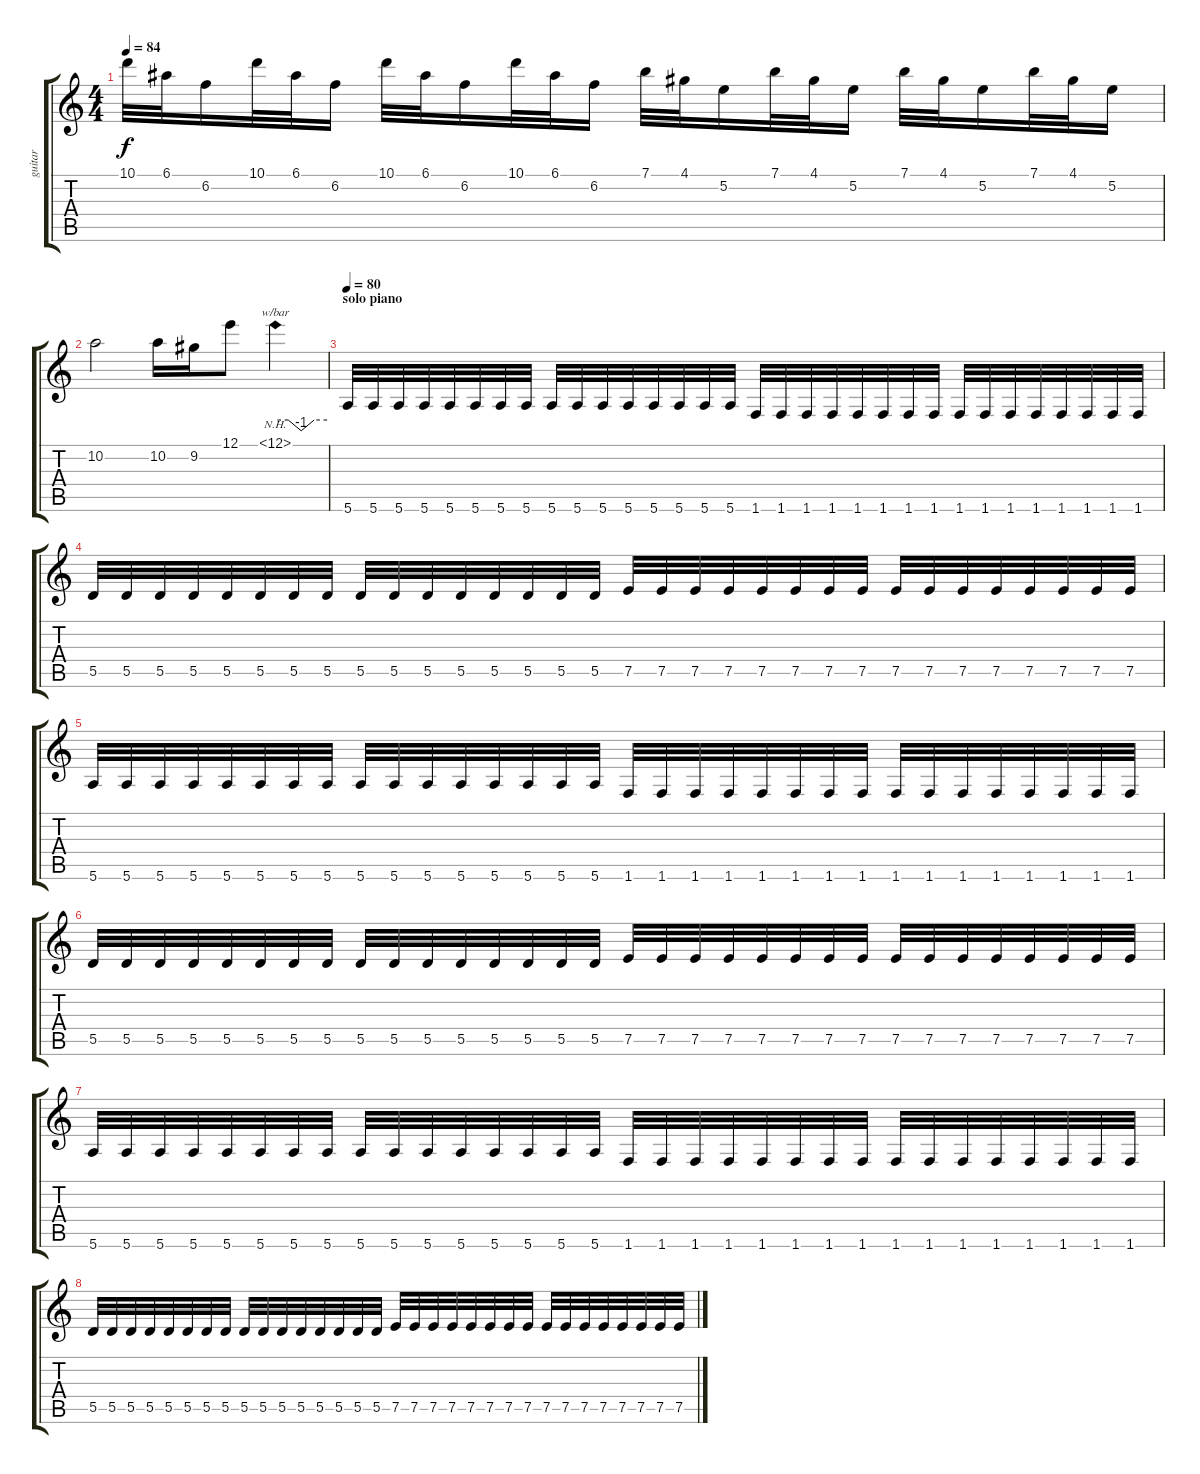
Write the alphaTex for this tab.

\track ("guitar" "guitar") {instrument distortionguitar}
\staff {score tabs}
\tuning (E4 B3 G3 D3 A2 E2) {hide}
\ts (4 4)
\tempo 84
\clef g2
\ks c
10.1.32{dy f} 6.1.32 6.2.16 10.1.32 6.1.32 6.2.16 10.1.32 6.1.32 6.2.16 10.1.32 6.1.32 6.2.16 7.1.32 4.1.32 5.2.16 7.1.32 4.1.32 5.2.16 7.1.32 4.1.32 5.2.16 7.1.32 4.1.32 5.2.16 |
10.2.2 10.2.16 9.2.16 12.1.8 12.1{nh}.4{tbe (custom default 0 0 15 0 30 -4 45 0 60 0)} |
\section ("" "solo piano")
\tempo 80
5.6.32 5.6.32 5.6.32 5.6.32 5.6.32 5.6.32 5.6.32 5.6.32 5.6.32 5.6.32 5.6.32 5.6.32 5.6.32 5.6.32 5.6.32 5.6.32 1.6.32 1.6.32 1.6.32 1.6.32 1.6.32 1.6.32 1.6.32 1.6.32 1.6.32 1.6.32 1.6.32 1.6.32 1.6.32 1.6.32 1.6.32 1.6.32 |
5.5.32 5.5.32 5.5.32 5.5.32 5.5.32 5.5.32 5.5.32 5.5.32 5.5.32 5.5.32 5.5.32 5.5.32 5.5.32 5.5.32 5.5.32 5.5.32 7.5.32 7.5.32 7.5.32 7.5.32 7.5.32 7.5.32 7.5.32 7.5.32 7.5.32 7.5.32 7.5.32 7.5.32 7.5.32 7.5.32 7.5.32 7.5.32 |
5.6.32 5.6.32 5.6.32 5.6.32 5.6.32 5.6.32 5.6.32 5.6.32 5.6.32 5.6.32 5.6.32 5.6.32 5.6.32 5.6.32 5.6.32 5.6.32 1.6.32 1.6.32 1.6.32 1.6.32 1.6.32 1.6.32 1.6.32 1.6.32 1.6.32 1.6.32 1.6.32 1.6.32 1.6.32 1.6.32 1.6.32 1.6.32 |
5.5.32 5.5.32 5.5.32 5.5.32 5.5.32 5.5.32 5.5.32 5.5.32 5.5.32 5.5.32 5.5.32 5.5.32 5.5.32 5.5.32 5.5.32 5.5.32 7.5.32 7.5.32 7.5.32 7.5.32 7.5.32 7.5.32 7.5.32 7.5.32 7.5.32 7.5.32 7.5.32 7.5.32 7.5.32 7.5.32 7.5.32 7.5.32 |
5.6.32 5.6.32 5.6.32 5.6.32 5.6.32 5.6.32 5.6.32 5.6.32 5.6.32 5.6.32 5.6.32 5.6.32 5.6.32 5.6.32 5.6.32 5.6.32 1.6.32 1.6.32 1.6.32 1.6.32 1.6.32 1.6.32 1.6.32 1.6.32 1.6.32 1.6.32 1.6.32 1.6.32 1.6.32 1.6.32 1.6.32 1.6.32 |
5.5.32 5.5.32 5.5.32 5.5.32 5.5.32 5.5.32 5.5.32 5.5.32 5.5.32 5.5.32 5.5.32 5.5.32 5.5.32 5.5.32 5.5.32 5.5.32 7.5.32 7.5.32 7.5.32 7.5.32 7.5.32 7.5.32 7.5.32 7.5.32 7.5.32 7.5.32 7.5.32 7.5.32 7.5.32 7.5.32 7.5.32 7.5.32
